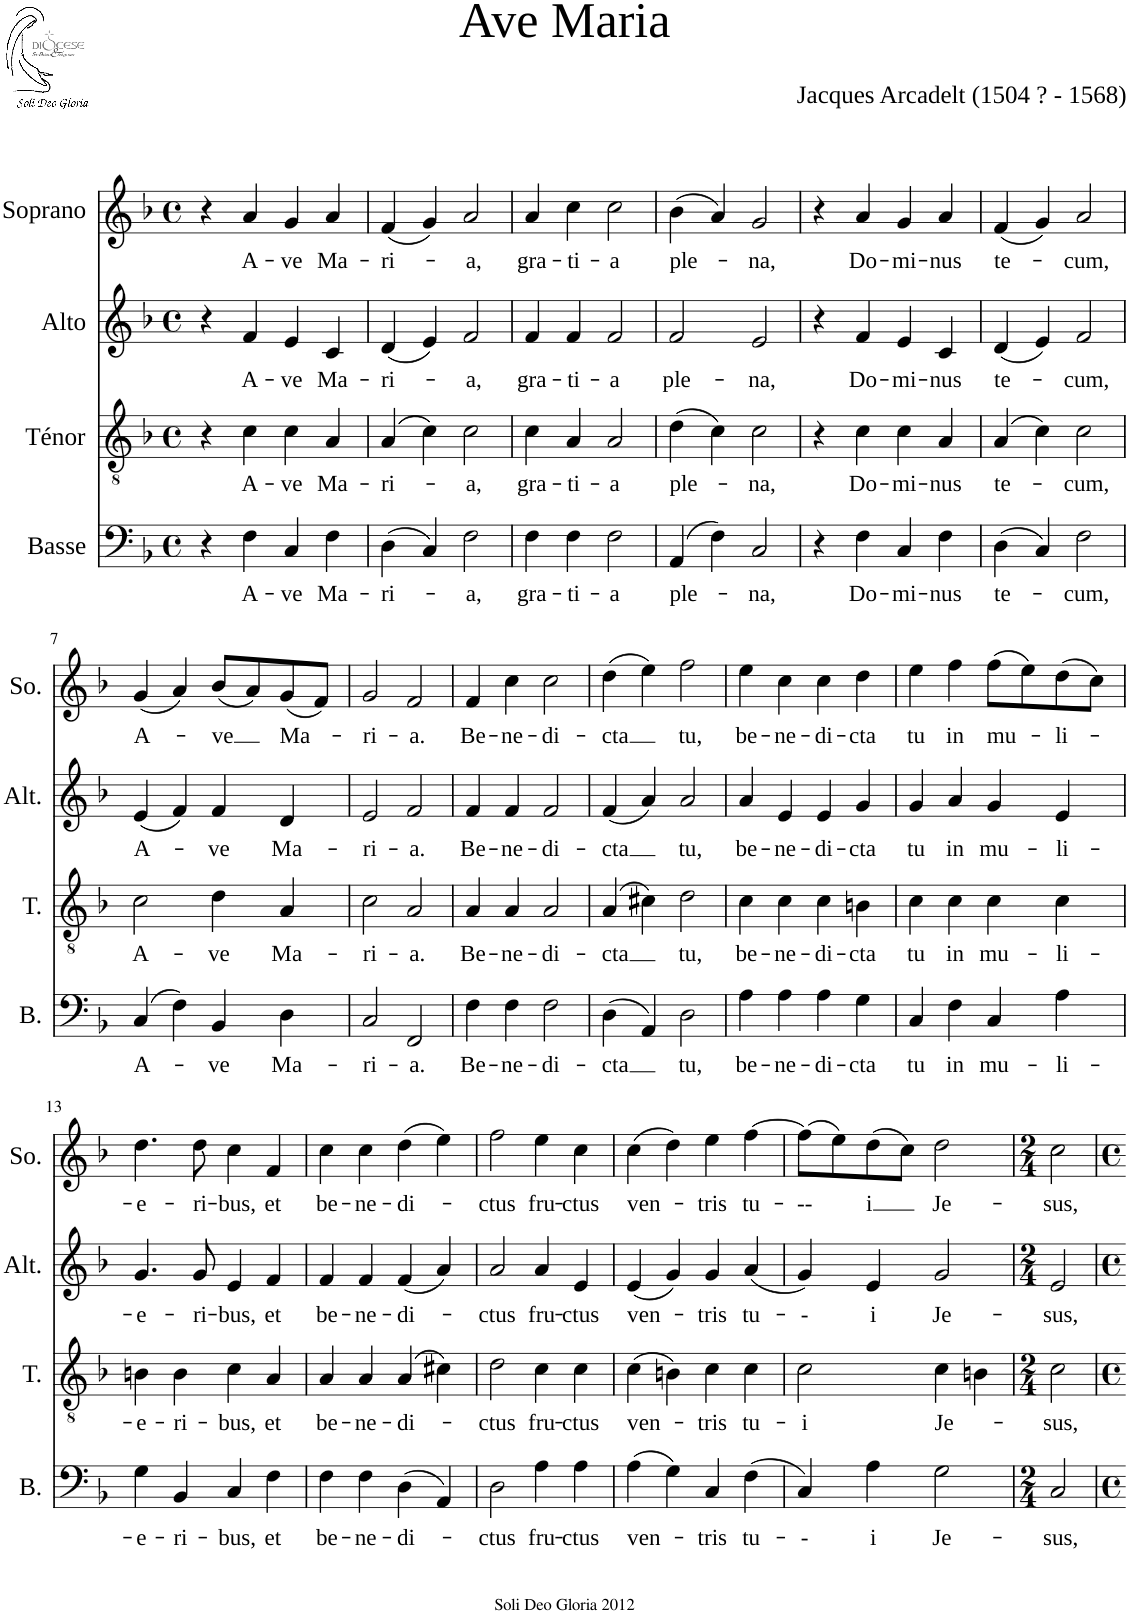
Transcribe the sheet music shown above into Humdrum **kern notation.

**kern	**text	**kern	**text	**kern	**text	**kern	**text
*part4	*part4	*part3	*part3	*part2	*part2	*part1	*part1
*staff4	*staff4	*staff3	*staff3	*staff2	*staff2	*staff1	*staff1
*I"Basse	*	*I"Ténor	*	*I"Alto	*	*I"Soprano	*
*I'B.	*	*I'T.	*	*I'Alt.	*	*I'So.	*
*clefF4	*	*clefGv2	*	*clefG2	*	*clefG2	*
*k[b-]	*	*k[b-]	*	*k[b-]	*	*k[b-]	*
*M4/4	*	*M4/4	*	*M4/4	*	*M4/4	*
*met(c)	*	*met(c)	*	*met(c)	*	*met(c)	*
=1	=1	=1	=1	=1	=1	=1	=1
4r	.	4r	.	4r	.	4r	.
!	!LO:LY:b	!	!LO:LY:b	!	!LO:LY:b	!	!LO:LY:b
4F\	A-	4c\	A-	4f/	A-	4a/	A-
!	!LO:LY:b	!	!LO:LY:b	!	!LO:LY:b	!	!LO:LY:b
4C/	-ve	4c\	-ve	4e/	-ve	4g/	-ve
!	!LO:LY:b	!	!LO:LY:b	!	!LO:LY:b	!	!LO:LY:b
4F\	Ma-	4A/	Ma-	4c/	Ma-	4a/	Ma-
=2	=2	=2	=2	=2	=2	=2	=2
!	!LO:LY:b	!	!LO:LY:b	!	!LO:LY:b	!	!LO:LY:b
(4D\	-ri-	(4A/	-ri-	(4d/	-ri-	(4f/	-ri-
4C/)	.	4c\)	.	4e/)	.	4g/)	.
!	!LO:LY:b	!	!LO:LY:b	!	!LO:LY:b	!	!LO:LY:b
2F\	-a,	2c\	-a,	2f/	-a,	2a/	-a,
=3	=3	=3	=3	=3	=3	=3	=3
!	!LO:LY:b	!	!LO:LY:b	!	!LO:LY:b	!	!LO:LY:b
4F\	gra-	4c\	gra-	4f/	gra-	4a/	gra-
!	!LO:LY:b	!	!LO:LY:b	!	!LO:LY:b	!	!LO:LY:b
4F\	-ti-	4A/	-ti-	4f/	-ti-	4cc\	-ti-
!	!LO:LY:b	!	!LO:LY:b	!	!LO:LY:b	!	!LO:LY:b
2F\	-a	2A/	-a	2f/	-a	2cc\	-a
=4	=4	=4	=4	=4	=4	=4	=4
!	!LO:LY:b	!	!LO:LY:b	!	!LO:LY:b	!	!LO:LY:b
(4AA/	ple-	(4d\	ple-	2f/	ple-	(4b-\	ple-
4F\)	.	4c\)	.	.	.	4a/)	.
!	!LO:LY:b	!	!LO:LY:b	!	!LO:LY:b	!	!LO:LY:b
2C/	-na,	2c\	-na,	2e/	-na,	2g/	-na,
=5	=5	=5	=5	=5	=5	=5	=5
4r	.	4r	.	4r	.	4r	.
!	!LO:LY:b	!	!LO:LY:b	!	!LO:LY:b	!	!LO:LY:b
4F\	Do-	4c\	Do-	4f/	Do-	4a/	Do-
!	!LO:LY:b	!	!LO:LY:b	!	!LO:LY:b	!	!LO:LY:b
4C/	-mi-	4c\	-mi-	4e/	-mi-	4g/	-mi-
!	!LO:LY:b	!	!LO:LY:b	!	!LO:LY:b	!	!LO:LY:b
4F\	-nus	4A/	-nus	4c/	-nus	4a/	-nus
=6	=6	=6	=6	=6	=6	=6	=6
!	!LO:LY:b	!	!LO:LY:b	!	!LO:LY:b	!	!LO:LY:b
(4D\	te-	(4A/	te-	(4d/	te-	(4f/	te-
4C/)	.	4c\)	.	4e/)	.	4g/)	.
!	!LO:LY:b	!	!LO:LY:b	!	!LO:LY:b	!	!LO:LY:b
2F\	-cum,	2c\	-cum,	2f/	-cum,	2a/	-cum,
!!LO:LB:g=z
=7	=7	=7	=7	=7	=7	=7	=7
!	!LO:LY:b	!	!LO:LY:b	!	!LO:LY:b	!	!LO:LY:b
(4C/	A-	2c\	A-	(4e/	A-	(4g/	A-
4F\)	.	.	.	4f/)	.	4a/)	.
!	!LO:LY:b	!	!LO:LY:b	!	!LO:LY:b	!	!LO:LY:b
4BB-/	-ve	4d\	-ve	4f/	-ve	(8b-/L	-ve
.	.	.	.	.	.	8a/)	.
!	!LO:LY:b	!	!LO:LY:b	!	!LO:LY:b	!	!LO:LY:b
4D\	Ma-	4A/	Ma-	4d/	Ma-	(8g/	Ma-
.	.	.	.	.	.	8f/J)	.
=8	=8	=8	=8	=8	=8	=8	=8
!	!LO:LY:b	!	!LO:LY:b	!	!LO:LY:b	!	!LO:LY:b
2C/	-ri-	2c\	-ri-	2e/	-ri-	2g/	-ri-
!	!LO:LY:b	!	!LO:LY:b	!	!LO:LY:b	!	!LO:LY:b
2FF/	-a.	2A/	-a.	2f/	-a.	2f/	-a.
=9	=9	=9	=9	=9	=9	=9	=9
!	!LO:LY:b	!	!LO:LY:b	!	!LO:LY:b	!	!LO:LY:b
4F\	Be-	4A/	Be-	4f/	Be-	4f/	Be-
!	!LO:LY:b	!	!LO:LY:b	!	!LO:LY:b	!	!LO:LY:b
4F\	-ne-	4A/	-ne-	4f/	-ne-	4cc\	-ne-
!	!LO:LY:b	!	!LO:LY:b	!	!LO:LY:b	!	!LO:LY:b
2F\	-di-	2A/	-di-	2f/	-di-	2cc\	-di-
=10	=10	=10	=10	=10	=10	=10	=10
!	!LO:LY:b	!	!LO:LY:b	!	!LO:LY:b	!	!LO:LY:b
(4D\	-cta	(4A/	-cta	(4f/	-cta	(4dd\	-cta
4AA/)	.	4c#X\)	.	4a/)	.	4ee\)	.
!	!LO:LY:b	!	!LO:LY:b	!	!LO:LY:b	!	!LO:LY:b
2D\	tu,	2d\	tu,	2a/	tu,	2ff\	tu,
=11	=11	=11	=11	=11	=11	=11	=11
!	!LO:LY:b	!	!LO:LY:b	!	!LO:LY:b	!	!LO:LY:b
4A\	be-	4c\	be-	4a/	be-	4ee\	be-
!	!LO:LY:b	!	!LO:LY:b	!	!LO:LY:b	!	!LO:LY:b
4A\	-ne-	4c\	-ne-	4e/	-ne-	4cc\	-ne-
!	!LO:LY:b	!	!LO:LY:b	!	!LO:LY:b	!	!LO:LY:b
4A\	-di-	4c\	-di-	4e/	-di-	4cc\	-di-
!	!LO:LY:b	!	!LO:LY:b	!	!LO:LY:b	!	!LO:LY:b
4G\	-cta	4Bn\	-cta	4g/	-cta	4dd\	-cta
=12	=12	=12	=12	=12	=12	=12	=12
!	!LO:LY:b	!	!LO:LY:b	!	!LO:LY:b	!	!LO:LY:b
4C/	tu	4c\	tu	4g/	tu	4ee\	tu
!	!LO:LY:b	!	!LO:LY:b	!	!LO:LY:b	!	!LO:LY:b
4F\	in	4c\	in	4a/	in	4ff\	in
!	!LO:LY:b	!	!LO:LY:b	!	!LO:LY:b	!	!LO:LY:b
4C/	mu-	4c\	mu-	4g/	mu-	(8ff\L	mu-
.	.	.	.	.	.	8ee\)	.
!	!LO:LY:b	!	!LO:LY:b	!	!LO:LY:b	!	!LO:LY:b
4A\	-li-	4c\	-li-	4e/	-li-	(8dd\	-li-
.	.	.	.	.	.	8cc\J)	.
!!LO:LB:g=z
=13	=13	=13	=13	=13	=13	=13	=13
!	!LO:LY:b	!	!LO:LY:b	!	!LO:LY:b	!	!LO:LY:b
4G\	-e-	4Bn\	-e-	4.g/	-e-	4.dd\	-e-
!	!LO:LY:b	!	!LO:LY:b	!	!	!	!
4BB-/	-ri-	4B\	-ri-	.	.	.	.
!	!	!	!	!	!LO:LY:b	!	!LO:LY:b
.	.	.	.	8g/	-ri-	8dd\	-ri-
!	!LO:LY:b	!	!LO:LY:b	!	!LO:LY:b	!	!LO:LY:b
4C/	-bus,	4c\	-bus,	4e/	-bus,	4cc\	-bus,
!	!LO:LY:b	!	!LO:LY:b	!	!LO:LY:b	!	!LO:LY:b
4F\	et	4A/	et	4f/	et	4f/	et
=14	=14	=14	=14	=14	=14	=14	=14
!	!LO:LY:b	!	!LO:LY:b	!	!LO:LY:b	!	!LO:LY:b
4F\	be-	4A/	be-	4f/	be-	4cc\	be-
!	!LO:LY:b	!	!LO:LY:b	!	!LO:LY:b	!	!LO:LY:b
4F\	-ne-	4A/	-ne-	4f/	-ne-	4cc\	-ne-
!	!LO:LY:b	!	!LO:LY:b	!	!LO:LY:b	!	!LO:LY:b
(4D\	-di-	(4A/	-di-	(4f/	-di-	(4dd\	-di-
4AA/)	.	4c#X\)	.	4a/)	.	4ee\)	.
=15	=15	=15	=15	=15	=15	=15	=15
!	!LO:LY:b	!	!LO:LY:b	!	!LO:LY:b	!	!LO:LY:b
2D\	-ctus	2d\	-ctus	2a/	-ctus	2ff\	-ctus
!	!LO:LY:b	!	!LO:LY:b	!	!LO:LY:b	!	!LO:LY:b
4A\	fru-	4c\	fru-	4a/	fru-	4ee\	fru-
!	!LO:LY:b	!	!LO:LY:b	!	!LO:LY:b	!	!LO:LY:b
4A\	-ctus	4c\	-ctus	4e/	-ctus	4cc\	-ctus
=16	=16	=16	=16	=16	=16	=16	=16
!	!LO:LY:b	!	!LO:LY:b	!	!LO:LY:b	!	!LO:LY:b
(4A\	ven-	(4c\	ven-	(4e/	ven-	(4cc\	ven-
4G\)	.	4Bn\)	.	4g/)	.	4dd\)	.
!	!LO:LY:b	!	!LO:LY:b	!	!LO:LY:b	!	!LO:LY:b
4C/	-tris	4c\	-tris	4g/	-tris	4ee\	-tris
!	!LO:LY:b	!	!LO:LY:b	!	!LO:LY:b	!	!LO:LY:b
(4F\	tu-	4c\	tu-	(4a/	tu-	[4ff\	tu-
=17	=17	=17	=17	=17	=17	=17	=17
!	!LO:LY:b	!	!LO:LY:b	!	!LO:LY:b	!	!LO:LY:b
4C/)	-	2c\	-i	4g/)	-	(8ff\L]	--
.	.	.	.	.	.	8ee\)	.
!	!LO:LY:b	!	!	!	!LO:LY:b	!	!LO:LY:b
4A\	-i	.	.	4e/	-i	(8dd\	-i
.	.	.	.	.	.	8cc\J)	.
!	!LO:LY:b	!	!LO:LY:b	!	!LO:LY:b	!	!LO:LY:b
2G\	Je-	4c\	Je-	2g/	Je-	2dd\	Je-
.	.	4Bn\	.	.	.	.	.
=18	=18	=18	=18	=18	=18	=18	=18
*M2/4	*	*M2/4	*	*M2/4	*	*M2/4	*
!	!LO:LY:b	!	!LO:LY:b	!	!LO:LY:b	!	!LO:LY:b
2C/	-sus,	2c\	-sus,	2e/	-sus,	2cc\	-sus,
=	=	=	=	=	=	=	=
*-	*-	*-	*-	*-	*-	*-	*-
